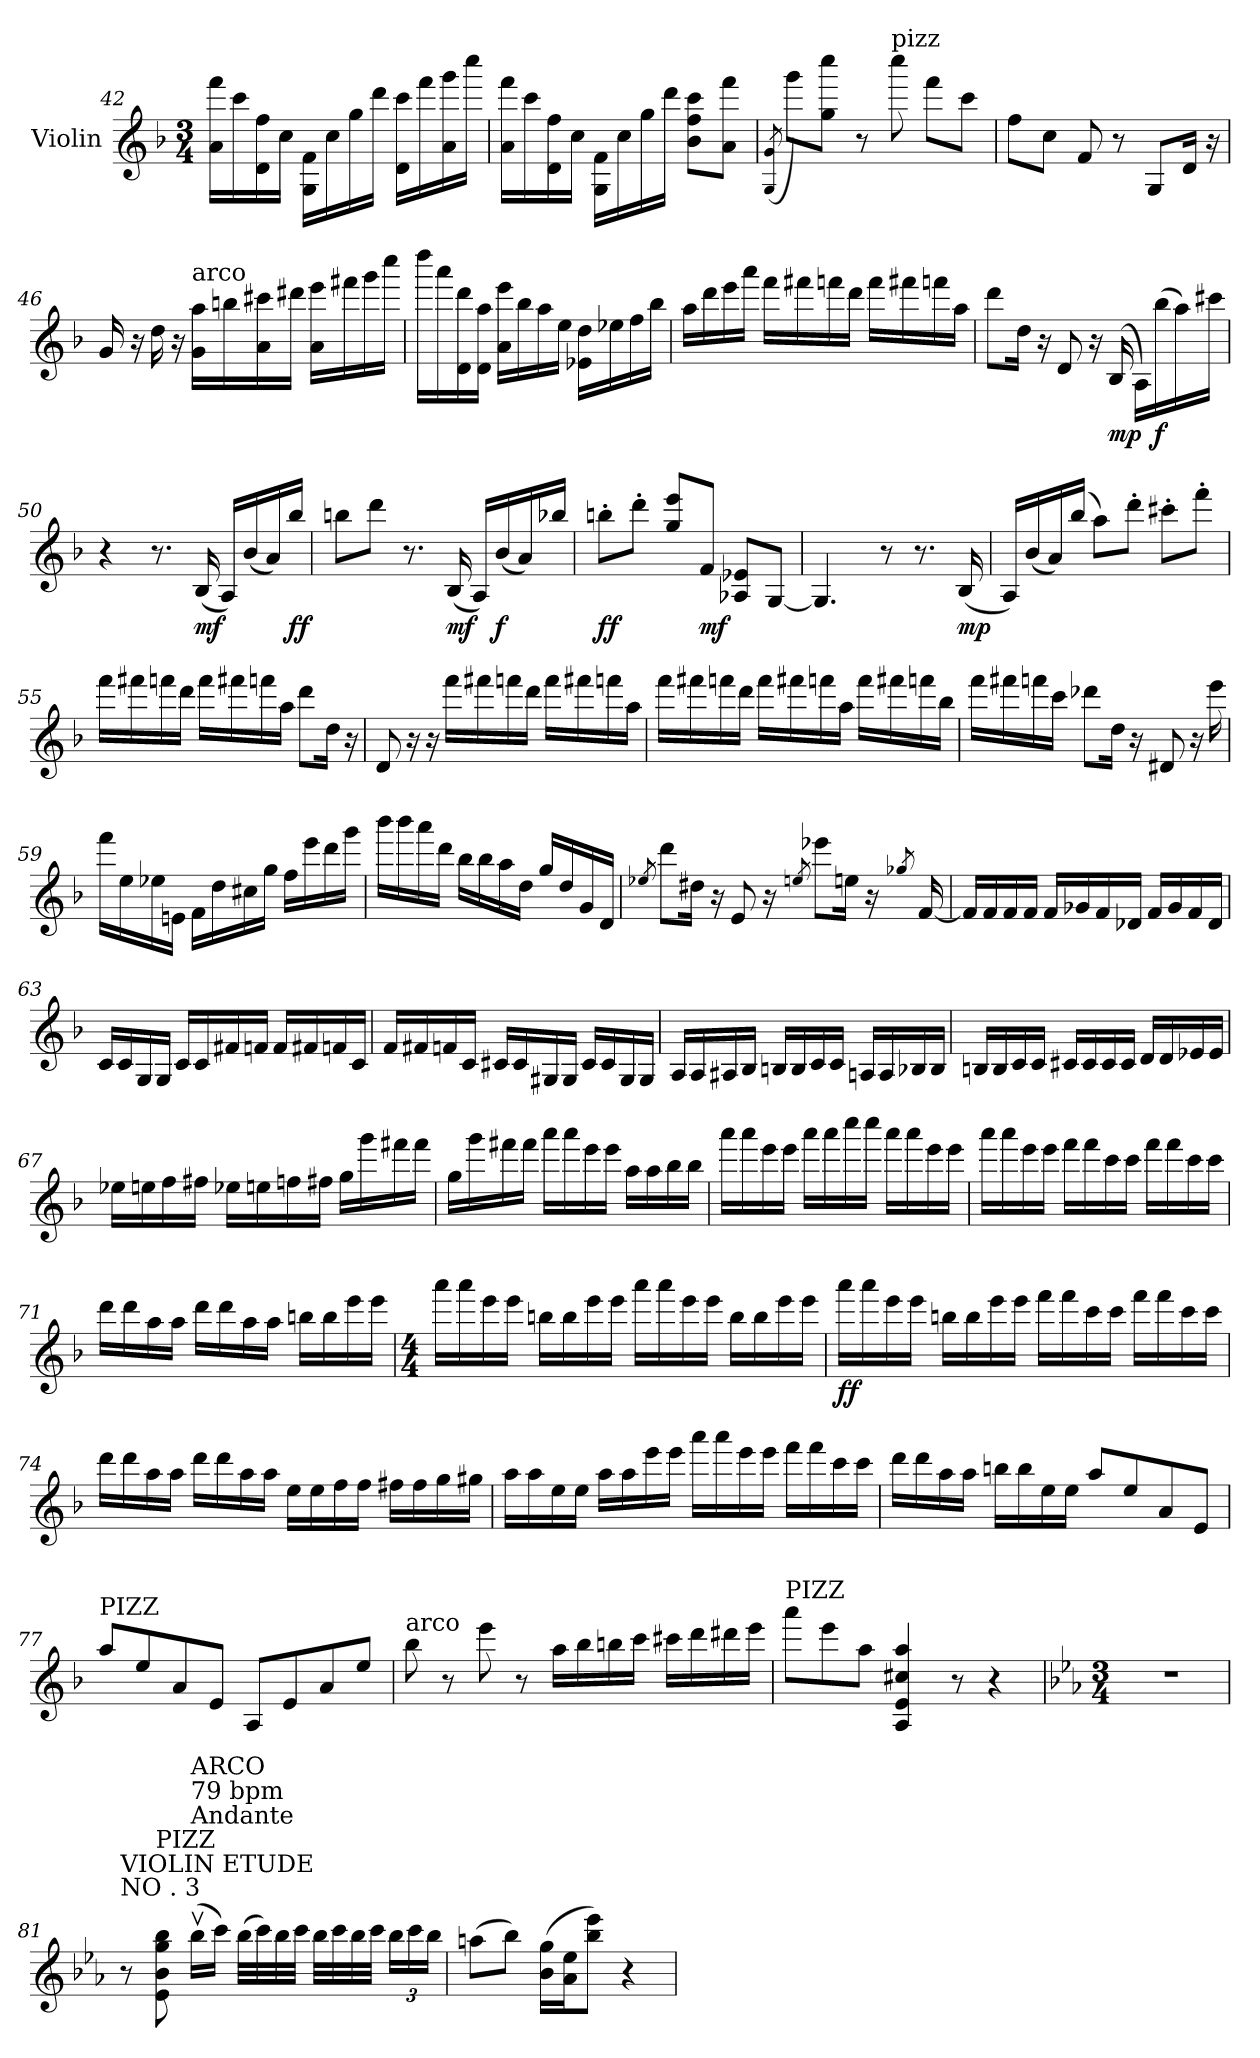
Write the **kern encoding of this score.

**kern	**dynam
*part1	*part1
*staff1	*staff1
*I"Violin	*
*I'Vln.	*
*clefG2	*
*k[b-]	*
*F:	*
*M3/4	*
=42	=42
16a\ 16fff\LL	.
16ccc\	.
16d\ 16ff\	.
16cc\JJ	.
16G\ 16f\LL	.
16cc\	.
16gg\	.
16ddd\JJ	.
16d\ 16ccc\LL	.
16fff\	.
16a\ 16ggg\	.
16cccc\JJ	.
=43	=43
16a\ 16fff\LL	.
16ccc\	.
16d\ 16ff\	.
16cc\JJ	.
16G\ 16f\LL	.
16cc\	.
16gg\	.
16ddd\JJ	.
8b-\ 8ff\ 8ccc\L	.
8a\ 8fff\J	.
=44	=44
(8qG/ 8qg/	.
8ggg\L)	.
8gg\ 8cccc\J	.
8r	.
!LO:TX:a:t=pizz	!
8cccc\	.
8fff\L	.
8ccc\J	.
!!LO:LB:g=z
=45	=45
8ff\L	.
8cc\J	.
8f/	.
8r	.
8G/L	.
16d/Jk	.
16r	.
=46	=46
16g/	.
16r	.
16dd\	.
16r	.
!LO:TX:a:t=arco	!
16g\ 16aa\LL	.
16bbn\	.
16a\ 16ccc#X\	.
16ddd#X\JJ	.
16a\ 16eee\LL	.
16fff#X\	.
16ggg\	.
16cccc\JJ	.
=47	=47
16dddd\LL	.
16aaa\	.
16d\ 16ddd\	.
16d\ 16aa\JJ	.
16a\ 16eee\LL	.
16bb-\	.
16aa\	.
16ee\JJ	.
16e-X\ 16dd\LL	.
16ee-X\	.
16ff\	.
16bb-\JJ	.
!!LO:LB:g=z
=48	=48
16aa\LL	.
16ddd\	.
16eee\	.
16aaa\JJ	.
16fff\LL	.
16fff#X\	.
16fffn\	.
16ddd\JJ	.
16fff\LL	.
16fff#X\	.
16fffn\	.
16aa\JJ	.
=49	=49
8ddd\L	.
16dd\Jk	.
16r	.
8d/	.
16r	.
!	!LO:DY:b
(16B-/	mp
16A\LL)	.
!	!LO:DY:b
(16bb-\	f
16aa\)	.
16ccc#X\JJ	.
=50	=50
4r	.
8.r	.
!	!LO:DY:b
(16B-/	mf
16A/LL)	.
(16b-/	.
16a/)	.
!	!LO:DY:b
16bb-/JJ	ff
=51	=51
8bbn\L	.
8ddd\J	.
8.r	.
!	!LO:DY:b
(16B-/	mf
16A/LL)	.
!	!LO:DY:b
(16b-/	f
16a/)	.
16bb-X/JJ	.
!!LO:LB:g=z
=52	=52
!	!LO:DY:b
8bbn'\L	ff
8ddd'\J	.
8gg/ 8eee/L	.
!	!LO:DY:b
8f/J	mf
8A-X/ 8e-X/L	.
[8G/J	.
=53	=53
4.G/]	.
8r	.
8.r	.
!	!LO:DY:b
(16B-/	mp
=54	=54
16A/LL)	.
(16b-/	.
16a/)	.
(16bb-/JJ	.
8aa\L)	.
8ddd'\J	.
8ccc#X'\L	.
8fff'\J	.
=55	=55
16fff\LL	.
16fff#X\	.
16fffn\	.
16ddd\JJ	.
16fff\LL	.
16fff#X\	.
16fffn\	.
16aa\JJ	.
8ddd\L	.
16dd\Jk	.
16r	.
!!LO:LB:g=z
=56	=56
8d/	.
16r	.
16r	.
16fff\LL	.
16fff#X\	.
16fffn\	.
16ddd\JJ	.
16fff\LL	.
16fff#X\	.
16fffn\	.
16aa\JJ	.
=57	=57
16fff\LL	.
16fff#X\	.
16fffn\	.
16ddd\JJ	.
16fff\LL	.
16fff#X\	.
16fffn\	.
16aa\JJ	.
16fff\LL	.
16fff#X\	.
16fffn\	.
16bb-\JJ	.
=58	=58
16fff\LL	.
16fff#X\	.
16fffn\	.
16ccc\JJ	.
8ddd-X\L	.
16dd\Jk	.
16r	.
8d#X/	.
16r	.
16eee\	.
!!LO:LB:g=z
=59	=59
16fff\LL	.
16ee\	.
16ee-X\	.
16en\JJ	.
16f\LL	.
16dd\	.
16cc#X\	.
16gg\JJ	.
16ff\LL	.
16eee\	.
16ddd\	.
16ggg\JJ	.
=60	=60
16bbb-\LL	.
16bbb-\	.
16aaa\	.
16ddd\JJ	.
16bb-\LL	.
16bb-\	.
16aa\	.
16dd\JJ	.
16gg/LL	.
16dd/	.
16g/	.
16d/JJ	.
=61	=61
8qee-X/	.
8ddd\L	.
16dd#X\Jk	.
16r	.
8e/	.
16r	.
8qeen/	.
8eee-X\L	.
16ee\Jk	.
16r	.
8qgg-X/	.
[16f/	.
!!LO:LB:g=z
=62	=62
16f/LL]	.
16f/	.
16f/	.
16f/JJ	.
16f/LL	.
16g-X/	.
16f/	.
16d-X/JJ	.
16f/LL	.
16g-/	.
16f/	.
16d-/JJ	.
=63	=63
16c/LL	.
16c/	.
16G/	.
16G/JJ	.
16c/LL	.
16c/	.
16f#X/	.
16fn/JJ	.
16f/LL	.
16f#X/	.
16fn/	.
16c/JJ	.
=64	=64
16f/LL	.
16f#X/	.
16fn/	.
16c/JJ	.
16c#X/LL	.
16c#/	.
16G#X/	.
16G#/JJ	.
16c#/LL	.
16c#/	.
16G#/	.
16G#/JJ	.
!!LO:PB:g=z
=65	=65
16A/LL	.
16A/	.
16A#X/	.
16B-/JJ	.
16Bn/LL	.
16B/	.
16c/	.
16c/JJ	.
16An/LL	.
16A/	.
16B-X/	.
16B-/JJ	.
=66	=66
16Bn/LL	.
16B/	.
16c/	.
16c/JJ	.
16c#X/LL	.
16c#/	.
16c#/	.
16c#/JJ	.
16d/LL	.
16d/	.
16e-X/	.
16e-/JJ	.
=67	=67
16ee-X\LL	.
16een\	.
16ff\	.
16ff#X\JJ	.
16ee-X\LL	.
16een\	.
16ffn\	.
16ff#X\JJ	.
16gg\LL	.
16ggg\	.
16fff#X\	.
16fff#\JJ	.
!!LO:LB:g=z
=68	=68
16gg\LL	.
16ggg\	.
16fff#X\	.
16fff#\JJ	.
16aaa\LL	.
16aaa\	.
16eee\	.
16eee\JJ	.
16aa\LL	.
16aa\	.
16bb-\	.
16bb-\JJ	.
=69	=69
16aaa\LL	.
16aaa\	.
16eee\	.
16eee\JJ	.
16aaa\LL	.
16aaa\	.
16cccc\	.
16cccc\JJ	.
16aaa\LL	.
16aaa\	.
16eee\	.
16eee\JJ	.
=70	=70
16aaa\LL	.
16aaa\	.
16eee\	.
16eee\JJ	.
16fff\LL	.
16fff\	.
16ccc\	.
16ccc\JJ	.
16fff\LL	.
16fff\	.
16ccc\	.
16ccc\JJ	.
!!LO:LB:g=z
=71	=71
16ddd\LL	.
16ddd\	.
16aa\	.
16aa\JJ	.
16ddd\LL	.
16ddd\	.
16aa\	.
16aa\JJ	.
16bbn\LL	.
16bb\	.
16eee\	.
16eee\JJ	.
=72	=72
*M4/4	*
16aaa\LL	.
16aaa\	.
16eee\	.
16eee\JJ	.
16bbn\LL	.
16bb\	.
16eee\	.
16eee\JJ	.
16aaa\LL	.
16aaa\	.
16eee\	.
16eee\JJ	.
16bb\LL	.
16bb\	.
16eee\	.
16eee\JJ	.
=73	=73
!	!LO:DY:b
16aaa\LL	ff
16aaa\	.
16eee\	.
16eee\JJ	.
16bbn\LL	.
16bb\	.
16eee\	.
16eee\JJ	.
16fff\LL	.
16fff\	.
16ccc\	.
16ccc\JJ	.
16fff\LL	.
16fff\	.
16ccc\	.
16ccc\JJ	.
!!LO:LB:g=z
=74	=74
16ddd\LL	.
16ddd\	.
16aa\	.
16aa\JJ	.
16ddd\LL	.
16ddd\	.
16aa\	.
16aa\JJ	.
16ee\LL	.
16ee\	.
16ff\	.
16ff\JJ	.
16ff#X\LL	.
16ff#\	.
16gg\	.
16gg#X\JJ	.
=75	=75
16aa\LL	.
16aa\	.
16ee\	.
16ee\JJ	.
16aa\LL	.
16aa\	.
16eee\	.
16eee\JJ	.
16aaa\LL	.
16aaa\	.
16eee\	.
16eee\JJ	.
16fff\LL	.
16fff\	.
16ccc\	.
16ccc\JJ	.
=76	=76
16ddd\LL	.
16ddd\	.
16aa\	.
16aa\JJ	.
16bbn\LL	.
16bb\	.
16ee\	.
16ee\JJ	.
8aa/L	.
8ee/	.
8a/	.
8e/J	.
!!LO:LB:g=z
=77	=77
!LO:TX:a:t=PIZZ	!
8aa/L	.
8ee/	.
8a/	.
8e/J	.
8A/L	.
8e/	.
8a/	.
8ee/J	.
=78	=78
!LO:TX:a:t=arco	!
8bb-\	.
8r	.
8eee\	.
8r	.
16aa\LL	.
16bb-\	.
16bbn\	.
16ccc\JJ	.
16ccc#X\LL	.
16ddd\	.
16ddd#X\	.
16eee\JJ	.
=79	=79
!LO:TX:a:t=PIZZ	!
8aaa\L	.
8eee\	.
8aa\J	.
4A/ 4e/ 4cc#X/ 4aa/	.
8r	.
4r	.
=80	=80
*k[b-e-a-]	*
*E-:	*
*M3/4	*
2.r	.
!!LO:LB:g=z
=81	=81
!LO:TX:a:t=VIOLIN ETUDE \nNO . 3	!
8r	.
!LO:TX:a:t=PIZZ	!
8e-\ 8b-\ 8gg\ 8bb-\	.
!LO:TX:a:t=Andante	!
!LO:TX:a:t=79 bpm	!
!LO:TX:a:t=ARCO	!
(16bb-v\LL	.
16ccc\JJ)	.
(32bb-\LLL	.
32ccc\)	.
32bb-\	.
32ccc\JJJ	.
32bb-\LLL	.
32ccc\	.
32bb-\	.
32ccc\JJJ	.
*Xbrackettup	*
24bb-\LL	.
24ccc\	.
24bb-\JJ	.
=82	=82
(8aan\L	.
8bb-\J)	.
(16b-\ 16gg\LL	.
16a-\ 16ee-\J	.
8bb-\ 8eee-\J)	.
4r	.
=	=
*-	*-
